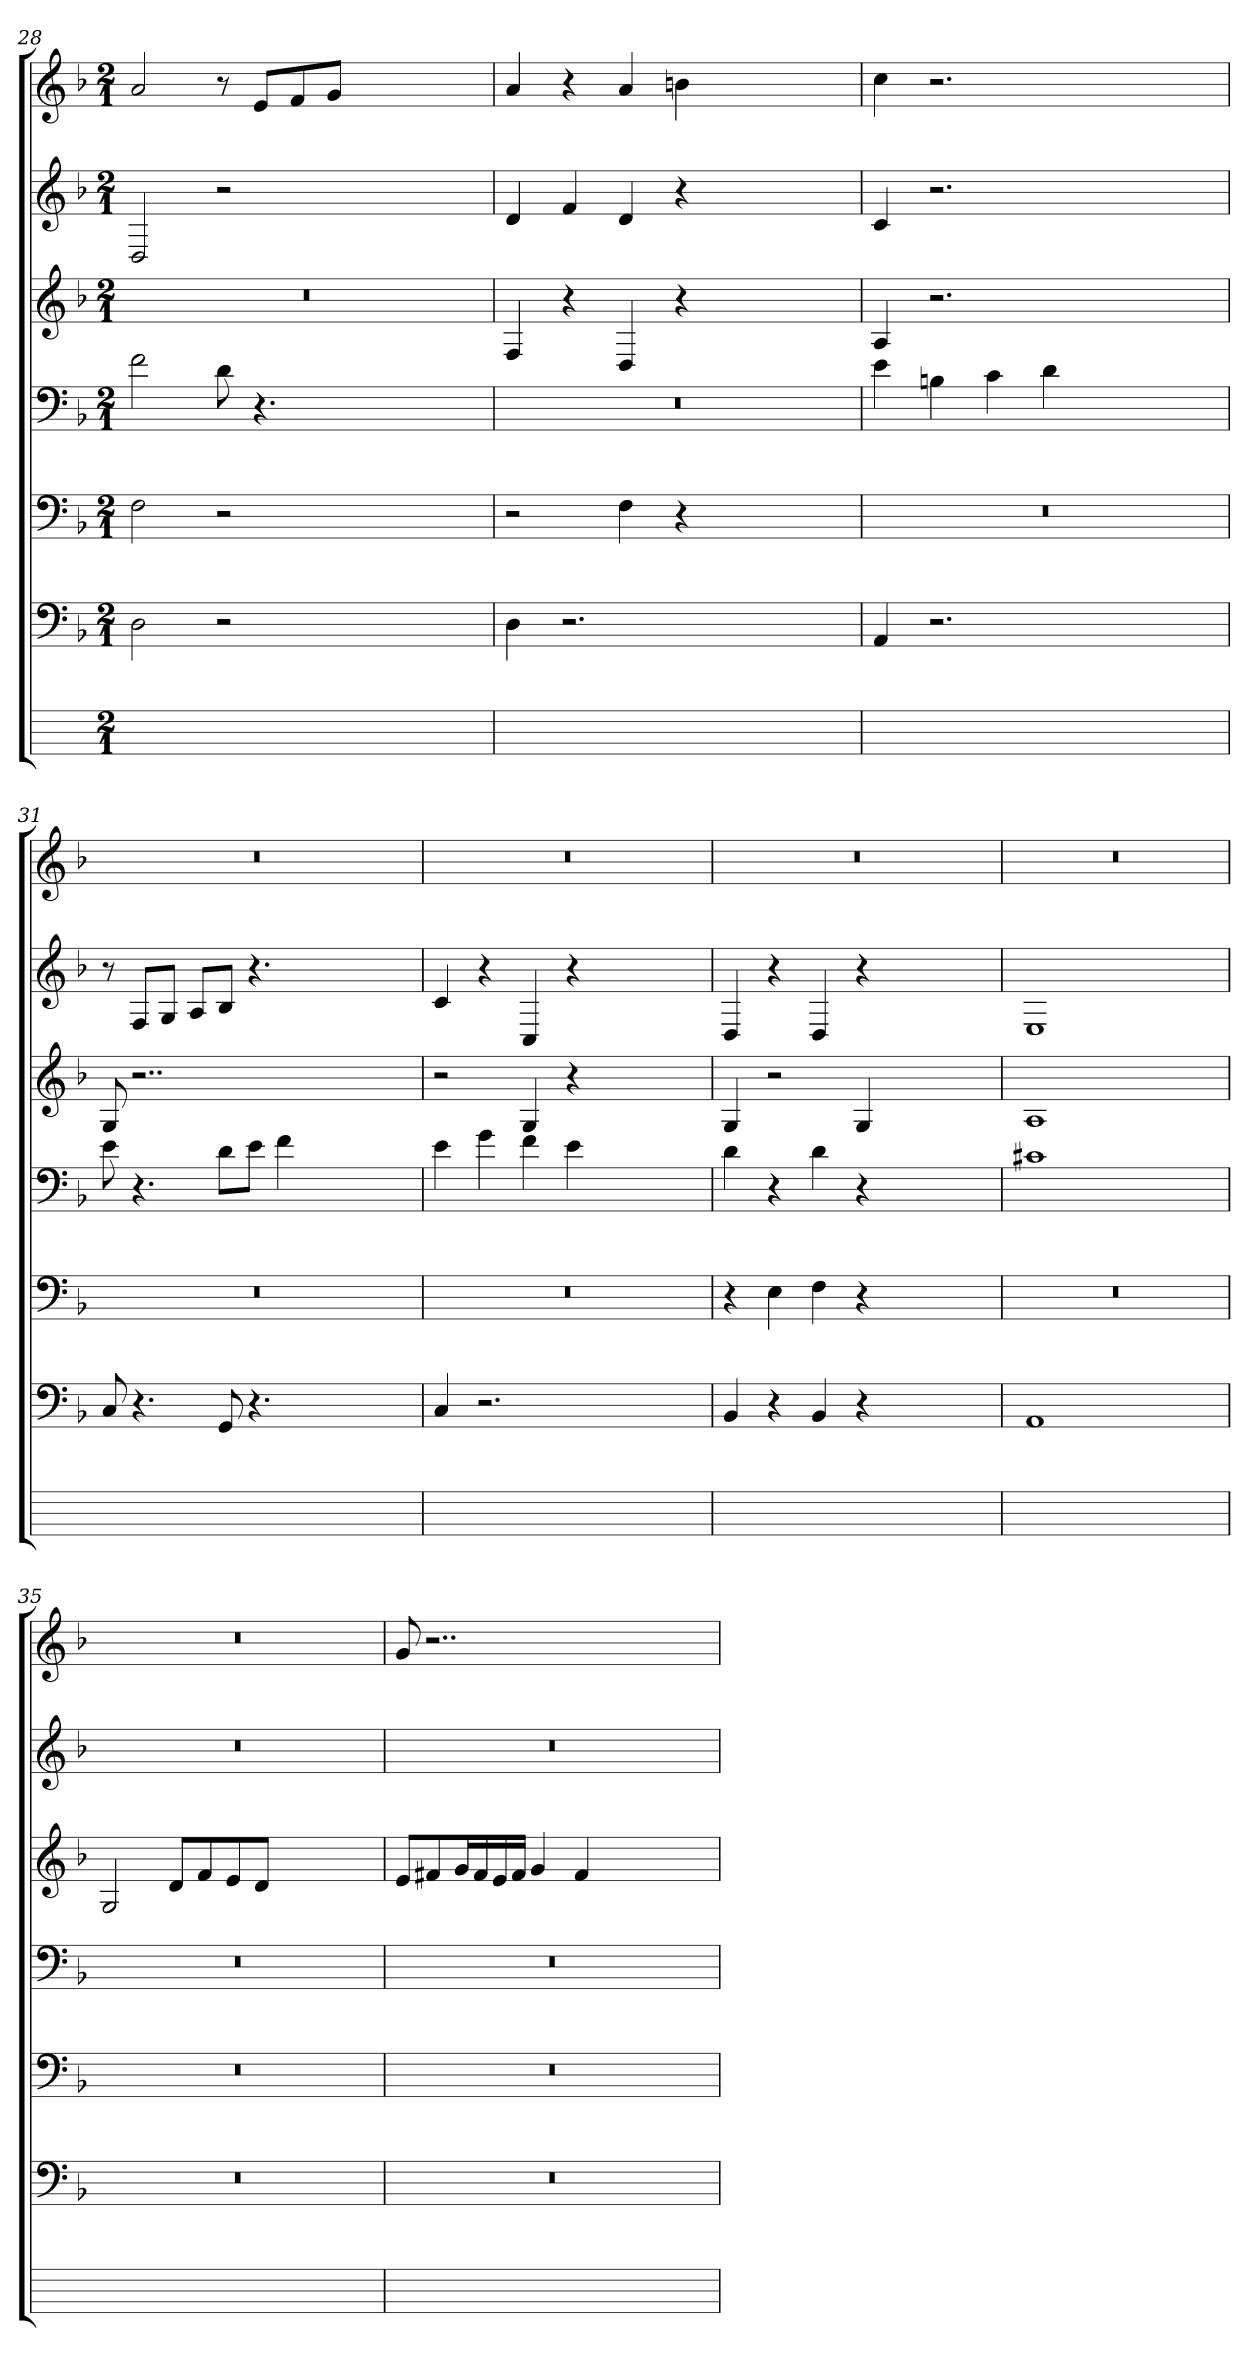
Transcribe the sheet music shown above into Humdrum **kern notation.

**kern	**kern	**kern	**kern	**kern	**kern	**kern
*part7	*part6	*part5	*part4	*part3	*part2	*part1
*staff7	*staff6	*staff5	*staff4	*staff3	*staff2	*staff1
*	*clefF4	*clefF4	*clefF4	*clefG2	*clefG2	*clefG2
*	*k[b-]	*k[b-]	*k[b-]	*k[b-]	*k[b-]	*k[b-]
*	*F:	*F:	*F:	*F:	*F:	*F:
*M2/1	*M2/1	*M2/1	*M2/1	*M2/1	*M2/1	*M2/1
=28	=28	=28	=28	=28	=28	=28
0ryy	2D	2F	2f	0r	2D	2a
.	2r	2r	8di	.	2r	8r
.	.	.	4.r	.	.	8ejL
.	.	.	.	.	.	8fj
.	.	.	.	.	.	8gjJ
.	1ryy	1ryy	1ryy	.	1ryy	1ryy
=29	=29	=29	=29	=29	=29	=29
0ryy	4DZ	2r	0r	4F	4d	4aZ
.	2.r	.	.	4r	4fj	4r
.	.	4FZ	.	4D	4dZ	4aZ
.	.	4r	.	4r	4r	4bnj
.	1ryy	1ryy	.	1ryy	1ryy	1ryy
=30	=30	=30	=30	=30	=30	=30
0ryy	4AA	0r	4e	4A	4c	4cc
.	2.r	.	4Bnj	2.r	2.r	2.r
.	.	.	4cj	.	.	.
.	.	.	4dj	.	.	.
.	1ryy	.	1ryy	1ryy	1ryy	1ryy
=31	=31	=31	=31	=31	=31	=31
0ryy	8C	0r	8e	8G	8r	0r
.	4.r	.	4.r	2..r	8FjL	.
.	.	.	.	.	8GjJ	.
.	.	.	.	.	8AjL	.
.	8GG	.	8dL	.	8B-J	.
.	4.r	.	8ejJ	.	4.r	.
.	.	.	4fj	.	.	.
.	1ryy	.	1ryy	1ryy	1ryy	.
=32	=32	=32	=32	=32	=32	=32
0ryy	4C	0r	4e	2r	4c	0r
.	2.r	.	4gj	.	4r	.
.	.	.	4fi	4G	4C	.
.	.	.	4ej	4r	4r	.
.	1ryy	.	1ryy	1ryy	1ryy	.
=33	=33	=33	=33	=33	=33	=33
0ryy	4BB-	4r	4d	4G	4D	0r
.	4r	4Ej	4r	2r	4r	.
.	4BB-Z	4FZ	4dZ	.	4DZ	.
.	4r	4r	4r	4Gj	4r	.
.	1ryy	1ryy	1ryy	1ryy	1ryy	.
=34	=34	=34	=34	=34	=34	=34
0ryy	1AA	0r	1c#XV	1A	1E	0r
.	1ryy	.	1ryy	1ryy	1ryy	.
=35	=35	=35	=35	=35	=35	=35
0ryy	0r	0r	0r	2G	0r	0r
.	.	.	.	8dL	.	.
.	.	.	.	8fj	.	.
.	.	.	.	8ej	.	.
.	.	.	.	8djJ	.	.
.	.	.	.	1ryy	.	.
=36	=36	=36	=36	=36	=36	=36
0ryy	0r	0r	0r	8eL	0r	8g
.	.	.	.	8f#Xj	.	2..r
.	.	.	.	16gjL	.	.
.	.	.	.	16f#j	.	.
.	.	.	.	16ej	.	.
.	.	.	.	16f#jJJ	.	.
.	.	.	.	4g	.	.
.	.	.	.	4f#j	.	.
.	.	.	.	1ryy	.	1ryy
=	=	=	=	=	=	=
*-	*-	*-	*-	*-	*-	*-
